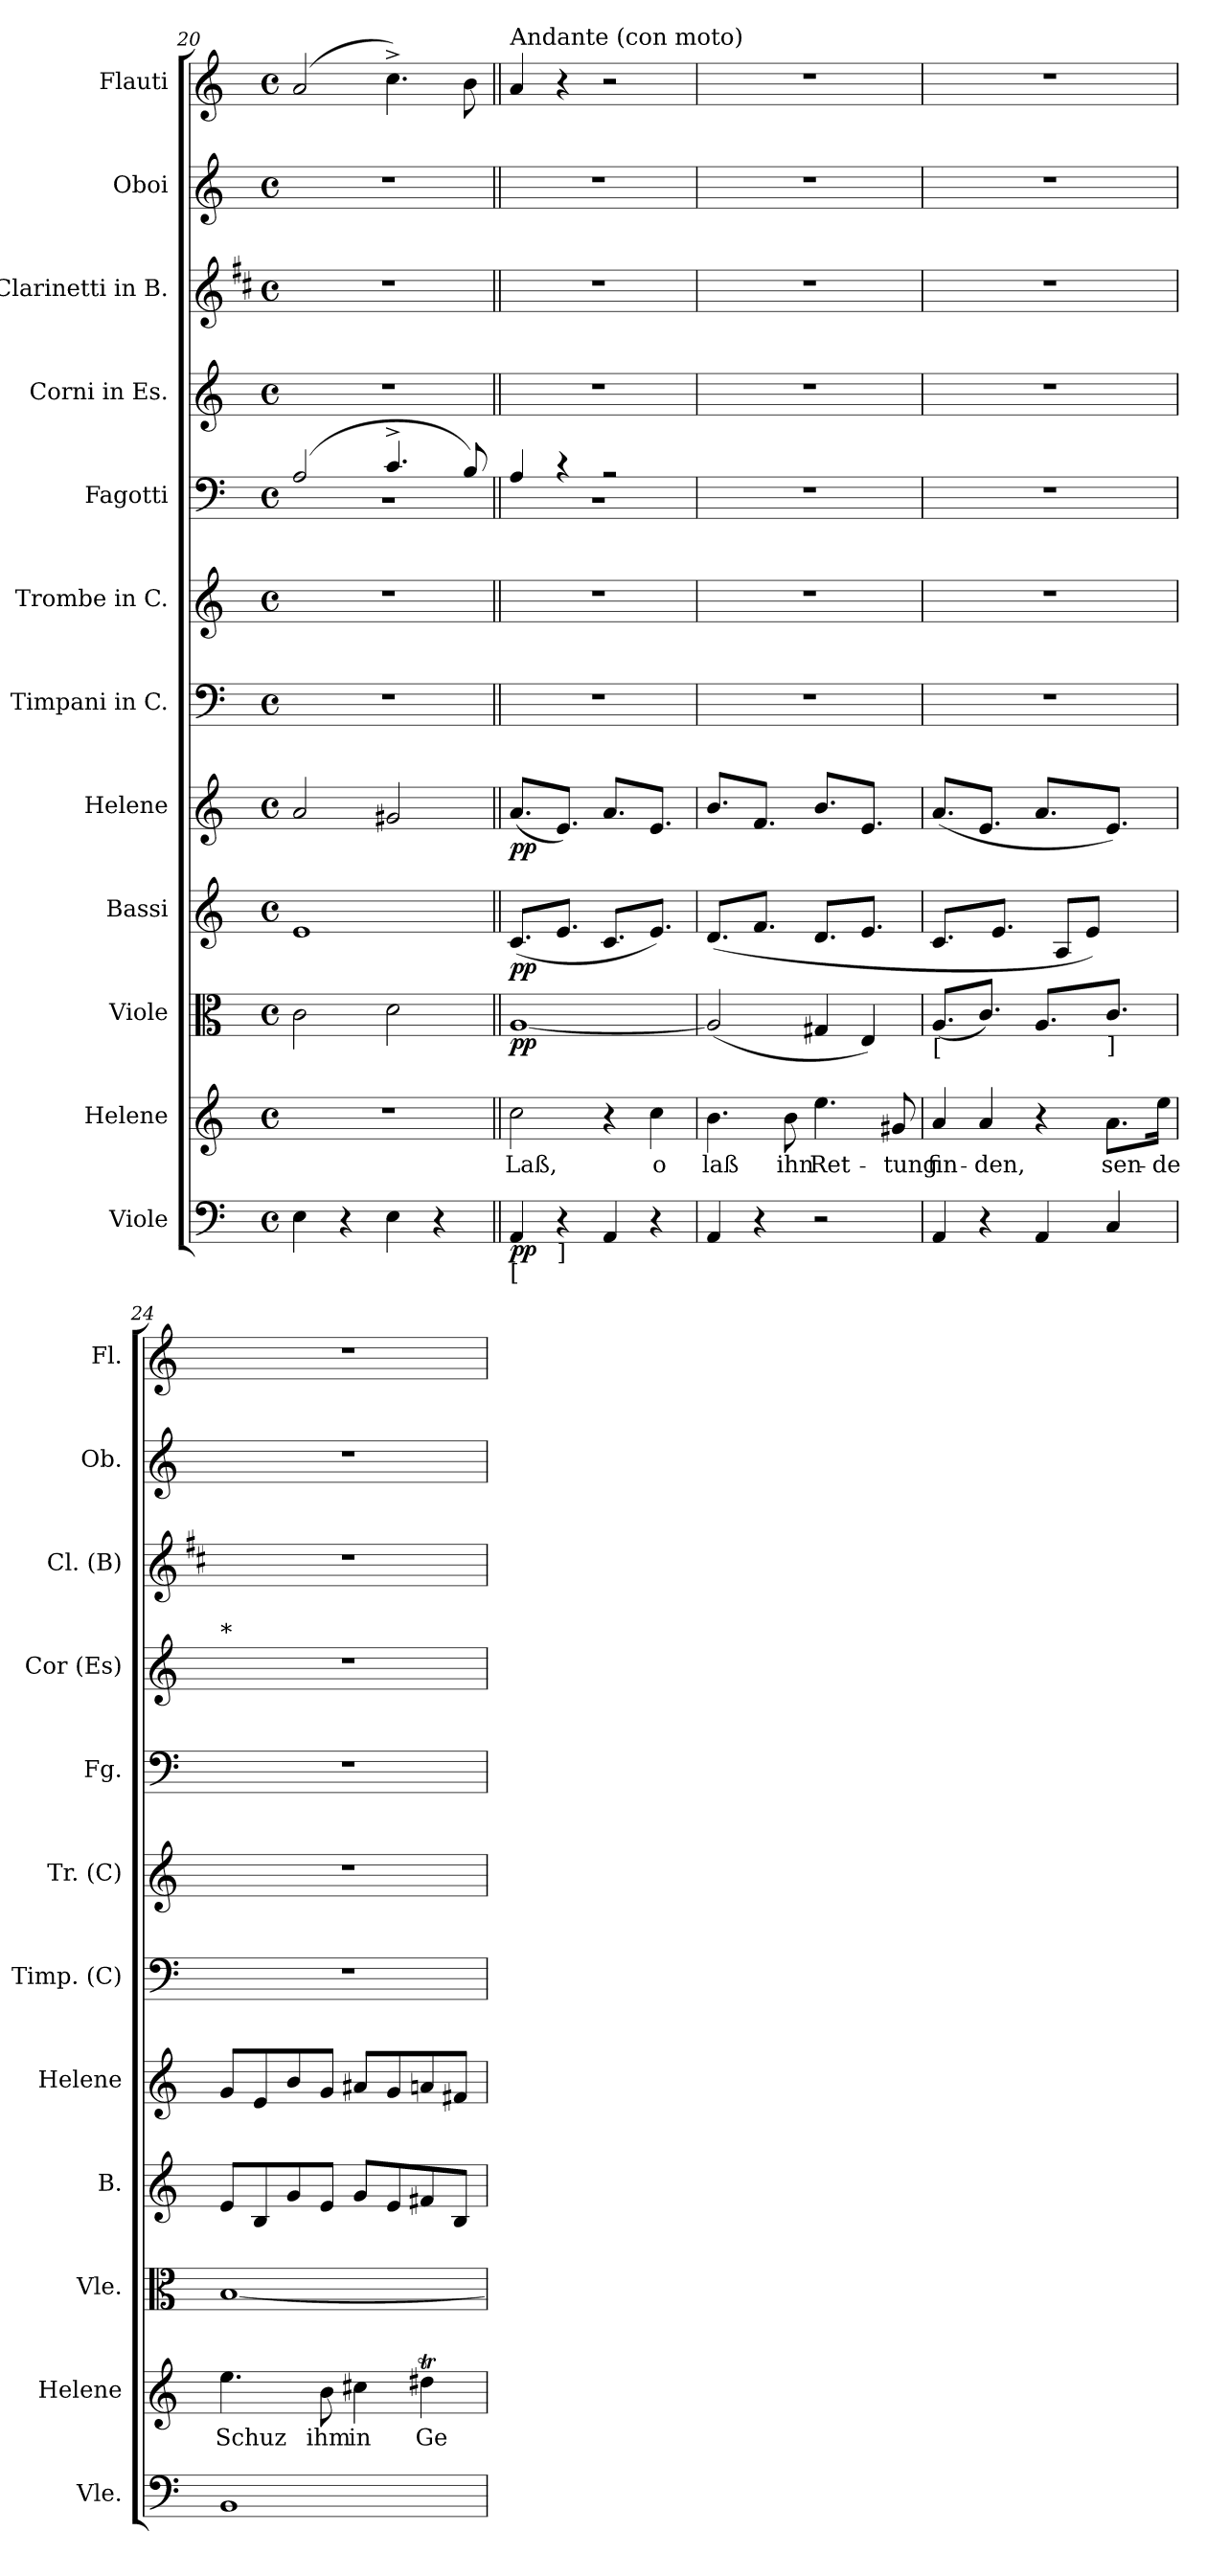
**kern	**dynam	**kern	**text	**kern	**dynam	**kern	**dynam	**kern	**dynam	**kern	**kern	**kern	**kern	**kern	**kern	**kern
*part12	*part12	*part11	*part11	*part10	*part10	*part9	*part9	*part8	*part8	*part7	*part6	*part5	*part4	*part3	*part2	*part1
*staff12	*staff12	*staff11	*staff11	*staff10	*staff10	*staff9	*staff9	*staff8	*staff8	*staff7	*staff6	*staff5	*staff4	*staff3	*staff2	*staff1
*I"Viole	*	*I"Helene	*	*I"Viole	*	*I"Bassi	*	*I"Helene	*	*I"Timpani in C.	*I"Trombe in C.	*I"Fagotti	*I"Corni in Es.	*I"Clarinetti in B.	*I"Oboi	*I"Flauti
*I'Vle.	*	*I'Helene	*	*I'Vle.	*	*I'B.	*	*I'Helene	*	*I'Timp. (C)	*I'Tr. (C)	*I'Fg.	*I'Cor (Es)	*I'Cl. (B)	*I'Ob.	*I'Fl.
*clefF4	*	*clefG2	*	*clefC3	*	*clefG2	*	*clefG2	*	*clefF4	*clefG2	*clefF4	*clefG2	*clefG2	*clefG2	*clefG2
*	*	*	*	*	*	*	*	*	*	*	*	*	*ITrd4c7	*ITrd1c2	*	*
*k[]	*	*k[]	*	*k[]	*	*k[]	*	*k[]	*	*k[]	*k[]	*k[]	*k[b-]	*k[]	*k[]	*k[]
*C:	*	*C:	*	*C:	*	*C:	*	*C:	*	*C:	*C:	*C:	*F:	*C:	*C:	*C:
*M4/4	*	*M4/4	*	*M4/4	*	*M4/4	*	*M4/4	*	*M4/4	*M4/4	*M4/4	*M4/4	*M4/4	*M4/4	*M4/4
*met(c)	*	*met(c)	*	*met(c)	*	*met(c)	*	*met(c)	*	*met(c)	*met(c)	*met(c)	*met(c)	*met(c)	*met(c)	*met(c)
=20	=20	=20	=20	=20	=20	=20	=20	=20	=20	=20	=20	=20	=20	=20	=20	=20
*	*	*	*	*	*	*	*	*	*	*	*	*^	*	*	*	*
4E\	.	1r	.	2c\	.	1e	.	2a/	.	1r	1r	(<2A/	1r	1r	1r	1r	(>2a/
4r	.	.	.	.	.	.	.	.	.	.	.	.	.	.	.	.	.
4E\	.	.	.	2d\	.	.	.	2g#X/	.	.	.	4.c^>/	.	.	.	.	4.cc^<\)
4r	.	.	.	.	.	.	.	.	.	.	.	.	.	.	.	.	.
.	.	.	.	.	.	.	.	.	.	.	.	8B/)	.	.	.	.	8b\
=21||	=21||	=21||	=21||	=21||	=21||	=21||	=21||	=21||	=21||	=21||	=21||	=21||	=21||	=21||	=21||	=21||	=21||
*	*	*	*	*	*	*Xtuplet	*	*Xtuplet	*	*	*	*	*	*	*	*	*
!	!	!	!	!	!	!	!	!	!	!	!	!	!	!	!	!	!LO:TX:a:t=Andante (con moto)
!LO:TX:b:t=[	!	!	!	!	!	!	!	!	!	!	!	!	!	!	!	!	!
!	!LO:DY:b	!	!	!	!LO:DY:b	!	!LO:DY:b	!	!LO:DY:b	!	!	!	!	!	!	!	!
4AA/	pp	2cc\	Laß,	[1A	pp	(<6.c/L	pp	(<6.a/L	pp	1r	1r	4A/	1r	1r	1r	1r	4a/
!LO:TX:b:t=]	!	!	!	!	!	!	!	!	!	!	!	!	!	!	!	!	!
4r	.	.	.	.	.	6.e/J	.	6.e/J)	.	.	.	4r	.	.	.	.	4r
4AA/	.	4r	.	.	.	6.c/L	.	6.a/L	.	.	.	2r	.	.	.	.	2r
4r	.	4cc\	o	.	.	6.e/J)	.	6.e/J	.	.	.	.	.	.	.	.	.
*	*	*	*	*	*	*	*	*	*	*	*	*v	*v	*	*	*	*
=22	=22	=22	=22	=22	=22	=22	=22	=22	=22	=22	=22	=22	=22	=22	=22	=22
4AA/	.	4.b\	laß	(<2A/]	.	(<6.d/L	.	6.b/L	.	1r	1r	1r	1r	1r	1r	1r
4r	.	.	.	.	.	6.f/J	.	6.f/J	.	.	.	.	.	.	.	.
.	.	8b\	ihn	.	.	.	.	.	.	.	.	.	.	.	.	.
2r	.	4.ee\	Ret-	4G#X/	.	6.d/L	.	6.b/L	.	.	.	.	.	.	.	.
.	.	.	.	4E/)	.	6.e/J	.	6.e/J	.	.	.	.	.	.	.	.
.	.	8g#X/	tung	.	.	.	.	.	.	.	.	.	.	.	.	.
=23	=23	=23	=23	=23	=23	=23	=23	=23	=23	=23	=23	=23	=23	=23	=23	=23
*	*	*	*	*Xtuplet	*	*	*	*	*	*	*	*	*	*	*	*
!	!	!	!	!LO:TX:b:t=[	!	!	!	!	!	!	!	!	!	!	!	!
4AA/	.	4a/	fin-	(<6.A/L	.	16%3.c/L	.	(<6.a/L	.	1r	1r	1r	1r	1r	1r	1r
4r	.	4a/	den,	6.c/J)	.	.	.	6.e/J	.	.	.	.	.	.	.	.
.	.	.	.	.	.	16%3.e/J	.	.	.	.	.	.	.	.	.	.
4AA/	.	4r	.	6.A/L	.	.	.	6.a/L	.	.	.	.	.	.	.	.
.	.	.	.	.	.	8A/L	.	.	.	.	.	.	.	.	.	.
.	.	.	.	.	.	8e/J)	.	.	.	.	.	.	.	.	.	.
!	!	!	!	!LO:TX:b:t=]	!	!	!	!	!	!	!	!	!	!	!	!
4C/	.	8.a\L	sen-	6.c/J	.	.	.	6.e/J)	.	.	.	.	.	.	.	.
.	.	.	.	.	.	8.ryy	.	.	.	.	.	.	.	.	.	.
.	.	16ee\Jk	de	.	.	.	.	.	.	.	.	.	.	.	.	.
=24	=24	=24	=24	=24	=24	=24	=24	=24	=24	=24	=24	=24	=24	=24	=24	=24
!	!	!	!	!	!	!	!	!	!	!	!	!	!LO:TX:a:t=*	!	!	!
1BB	.	4.ee\	Schuz	[1B	.	8e/L	.	8g/L	.	1r	1r	1r	1r	1r	1r	1r
.	.	.	.	.	.	8B/	.	8e/	.	.	.	.	.	.	.	.
.	.	.	.	.	.	8g/	.	8b/	.	.	.	.	.	.	.	.
.	.	8b\	ihm	.	.	8e/J	.	8g/J	.	.	.	.	.	.	.	.
.	.	4cc#X\	in	.	.	8g/L	.	8a#X/L	.	.	.	.	.	.	.	.
.	.	.	.	.	.	8e/	.	8g/	.	.	.	.	.	.	.	.
.	.	4dd#Xt\	Ge-	.	.	8f#X/	.	8an/	.	.	.	.	.	.	.	.
.	.	.	.	.	.	8B/J	.	8f#X/J	.	.	.	.	.	.	.	.
=	=	=	=	=	=	=	=	=	=	=	=	=	=	=	=	=
*-	*-	*-	*-	*-	*-	*-	*-	*-	*-	*-	*-	*-	*-	*-	*-	*-
